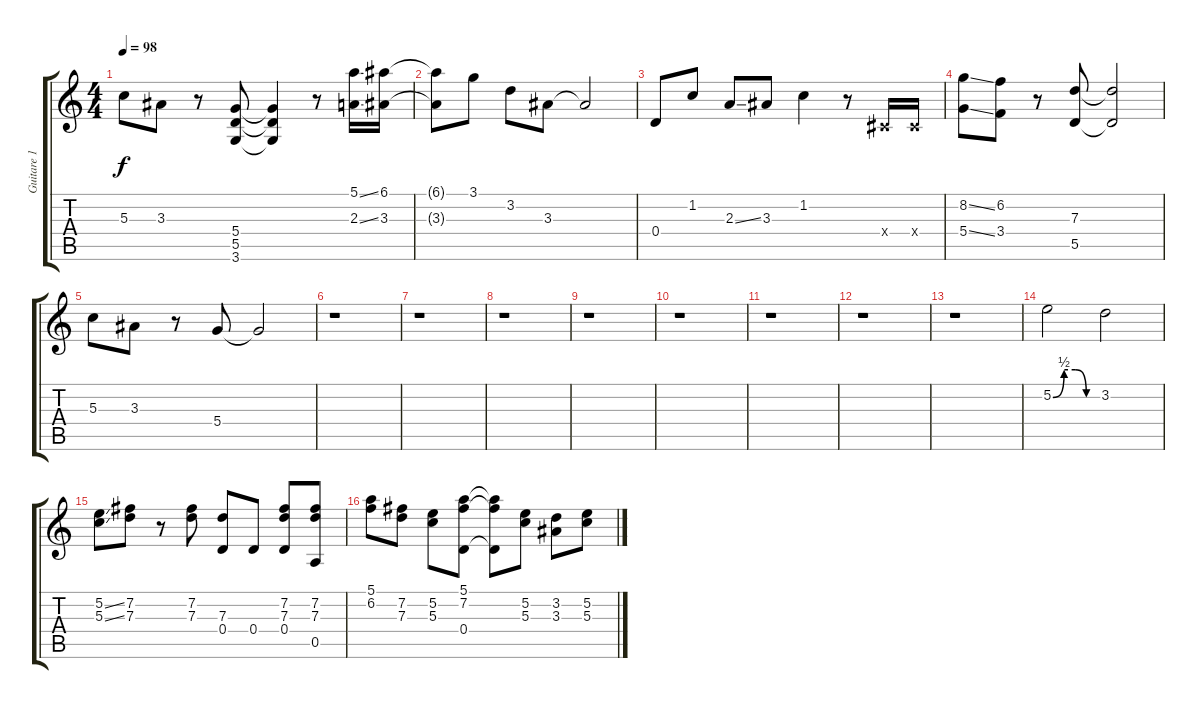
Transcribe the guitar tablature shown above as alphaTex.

\track ("Guitare 1 Acoustique" "Guitare 1 ") {instrument acousticguitarsteel}
\staff {score tabs}
\tuning (E4 B3 G3 D3 A2 E2) {hide}
\ts (4 4)
\tempo 98
\clef g2
\ks c
5.3.8{dy f} 3.3.8 r.8 (5.4 5.5 3.6).8 (5.4{t} 5.5{t} 3.6{t}).4 r.8 (5.1{ss} 2.3{ss}).16 (6.1 3.3).16 |
(6.1{t} 3.3{t}).8 3.1.8 3.2.8 3.3.8 3.3{t}.2 |
0.4.8 1.2.8 2.3{ss}.8 3.3.8 1.2.4 r.8 -1.4{x}.16 -1.4{x}.16 |
(8.2{ss} 5.4{ss}).8 (6.2 3.4).8 r.8 (7.3 5.5).8 (7.3{t} 5.5{t}).2 |
5.3.8 3.3.8 r.8 5.4.8 5.4{t}.2 |
r.1 |
r.1 |
r.1 |
r.1 |
r.1 |
r.1 |
r.1 |
r.1 |
5.2{be (custom 0 0 15 2 30 2 45 0 60 0)}.2 3.2.2 |
(5.2{ss} 5.3{ss}).8 (7.2 7.3).8 r.8 (7.2 7.3).8 (7.3 0.4).8 0.4.8 (7.2 7.3 0.4).8 (7.2 7.3 0.5).8 |
(5.1 6.2).8 (7.2 7.3).8 (5.2 5.3).8 (5.1 7.2 0.4).8 (5.1{t} 7.2{t} 0.4{t}).8 (5.2 5.3).8 (3.2 3.3).8 (5.2 5.3).8
